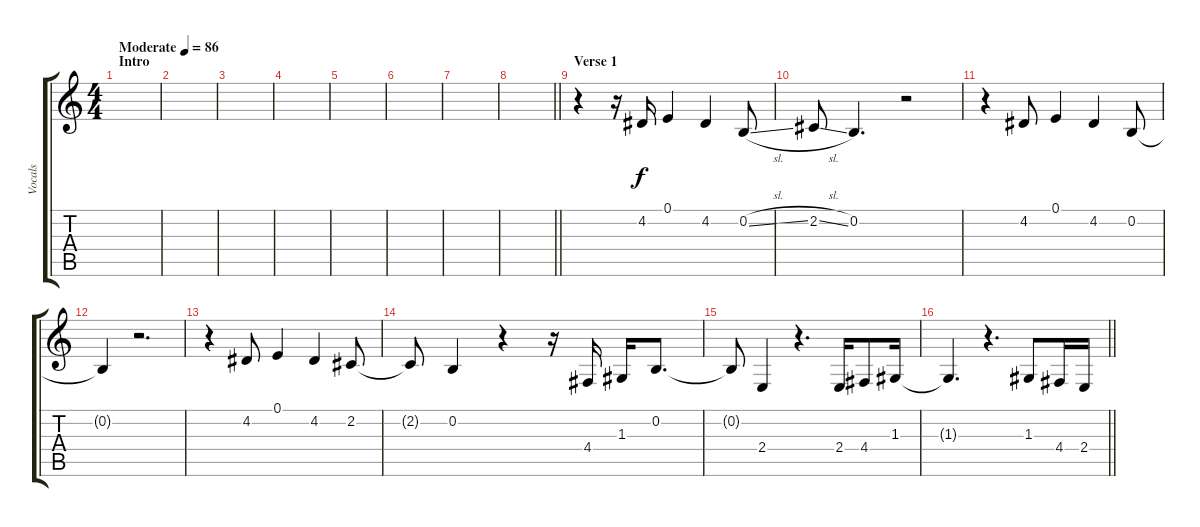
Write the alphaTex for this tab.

\track ("Vocals" "Vocals") {instrument altosax}
\staff {score tabs}
\tuning (E4 B3 G3 D3 A2 E2) {hide}
\ts (4 4)
\section ("" "Intro")
\tempo (86 "Moderate")
\clef g2
\ks c
|
|
|
|
|
|
|
\barLineRight lightlight
|
\section ("" "Verse 1")
r.4 r.16 4.2.16 0.1.4 4.2.4 0.2{sl}.8 |
2.2{sl}.8 0.2.4{d} r.2 |
r.4 4.2.8 0.1.4 4.2.4 0.2.8 |
0.2{t}.4 r.2{d} |
r.4 4.2.8 0.1.4 4.2.4 2.2.8 |
2.2{t}.8 0.2.4 r.4 r.16 4.4.16 1.3.16 0.2.8{d} |
0.2{t}.8 2.4.4 r.4{d} 2.4.16 4.4.8 1.3.16 |
\barLineRight lightlight
1.3{t}.4{d} r.4{d} 1.3.8 4.4.16 2.4.16
